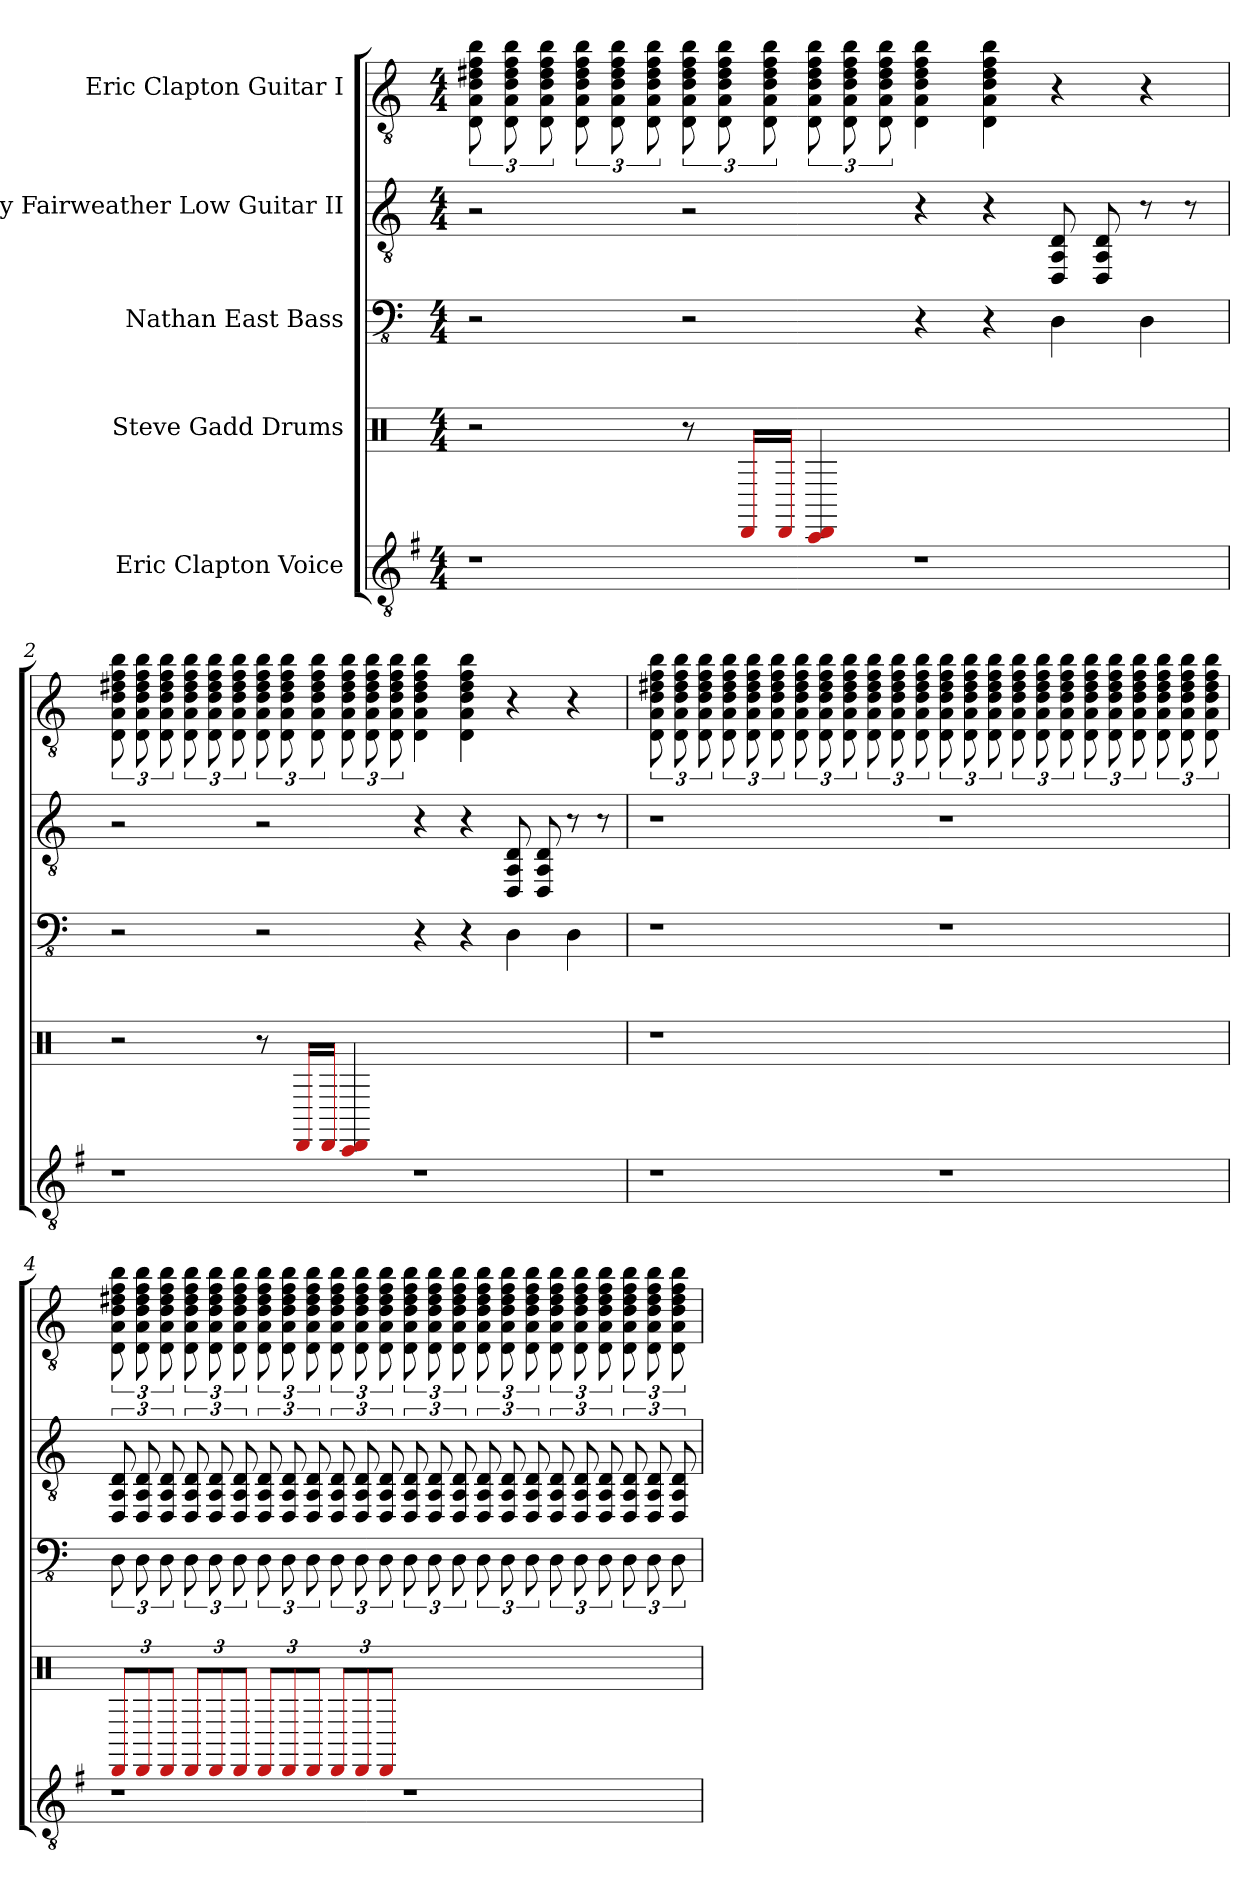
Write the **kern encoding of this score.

**kern	**kern	**kern	**kern	**kern
*part5	*part4	*part3	*part2	*part1
*staff5	*staff4	*staff3	*staff2	*staff1
*I"Eric Clapton Voice	*I"Steve Gadd Drums	*I"Nathan East Bass	*I"Andy Fairweather Low Guitar II	*I"Eric Clapton Guitar I
*stria5	*	*stria5	*stria6	*stria6
*clefGv2	*clefX	*clefFv4	*clefGv2	*clefGv2
*ITrd4c7	*	*	*	*
*k[]	*k[]	*k[]	*k[]	*k[]
*M4/4	*M4/4	*M4/4	*M4/4	*M4/4
*MM100	*MM100	*MM100	*MM100	*MM100
=1	=1	=1	=1	=1
1r	2r	2r	2r	12dd 12a 12f# 12d 12A 12D
.	.	.	.	12dd 12a 12f# 12d 12A 12D
.	.	.	.	12dd 12a 12f# 12d 12A 12D
.	.	.	.	12dd 12a 12f# 12d 12A 12D
.	.	.	.	12dd 12a 12f# 12d 12A 12D
.	.	.	.	12dd 12a 12f# 12d 12A 12D
.	8r	2r	2r	12dd 12a 12f# 12d 12A 12D
.	.	.	.	12dd 12a 12f# 12d 12A 12D
.	16DD/LL	.	.	.
.	.	.	.	12dd 12a 12f# 12d 12A 12D
.	16DD/JJ	.	.	.
.	4CC 4DD	.	.	12dd 12a 12f# 12d 12A 12D
.	.	.	.	12dd 12a 12f# 12d 12A 12D
.	.	.	.	12dd 12a 12f# 12d 12A 12D
1r	1ryy	4r	4r	4dd 4a 4f# 4d 4A 4D
.	.	4r	4r	4dd 4a 4f# 4d 4A 4D
.	.	4DD	8D 8AA 8DD	4r
.	.	.	8D 8AA 8DD	.
.	.	4DD	8r	4r
.	.	.	8r	.
=2	=2	=2	=2	=2
1r	2r	2r	2r	12dd 12a 12f# 12d 12A 12D
.	.	.	.	12dd 12a 12f# 12d 12A 12D
.	.	.	.	12dd 12a 12f# 12d 12A 12D
.	.	.	.	12dd 12a 12f# 12d 12A 12D
.	.	.	.	12dd 12a 12f# 12d 12A 12D
.	.	.	.	12dd 12a 12f# 12d 12A 12D
.	8r	2r	2r	12dd 12a 12f# 12d 12A 12D
.	.	.	.	12dd 12a 12f# 12d 12A 12D
.	16DD/LL	.	.	.
.	.	.	.	12dd 12a 12f# 12d 12A 12D
.	16DD/JJ	.	.	.
.	4CC 4DD	.	.	12dd 12a 12f# 12d 12A 12D
.	.	.	.	12dd 12a 12f# 12d 12A 12D
.	.	.	.	12dd 12a 12f# 12d 12A 12D
1r	1ryy	4r	4r	4dd 4a 4f# 4d 4A 4D
.	.	4r	4r	4dd 4a 4f# 4d 4A 4D
.	.	4DD	8D 8AA 8DD	4r
.	.	.	8D 8AA 8DD	.
.	.	4DD	8r	4r
.	.	.	8r	.
=3	=3	=3	=3	=3
1r	1r	1r	1r	12dd 12a 12f# 12d 12A 12D
.	.	.	.	12dd 12a 12f# 12d 12A 12D
.	.	.	.	12dd 12a 12f# 12d 12A 12D
.	.	.	.	12dd 12a 12f# 12d 12A 12D
.	.	.	.	12dd 12a 12f# 12d 12A 12D
.	.	.	.	12dd 12a 12f# 12d 12A 12D
.	.	.	.	12dd 12a 12f# 12d 12A 12D
.	.	.	.	12dd 12a 12f# 12d 12A 12D
.	.	.	.	12dd 12a 12f# 12d 12A 12D
.	.	.	.	12dd 12a 12f# 12d 12A 12D
.	.	.	.	12dd 12a 12f# 12d 12A 12D
.	.	.	.	12dd 12a 12f# 12d 12A 12D
1r	1ryy	1r	1r	12dd 12a 12f# 12d 12A 12D
.	.	.	.	12dd 12a 12f# 12d 12A 12D
.	.	.	.	12dd 12a 12f# 12d 12A 12D
.	.	.	.	12dd 12a 12f# 12d 12A 12D
.	.	.	.	12dd 12a 12f# 12d 12A 12D
.	.	.	.	12dd 12a 12f# 12d 12A 12D
.	.	.	.	12dd 12a 12f# 12d 12A 12D
.	.	.	.	12dd 12a 12f# 12d 12A 12D
.	.	.	.	12dd 12a 12f# 12d 12A 12D
.	.	.	.	12dd 12a 12f# 12d 12A 12D
.	.	.	.	12dd 12a 12f# 12d 12A 12D
.	.	.	.	12dd 12a 12f# 12d 12A 12D
=4	=4	=4	=4	=4
1r	12DD/L	12DD	12D 12AA 12DD	12dd 12a 12f# 12d 12A 12D
.	12DD/	12DD	12D 12AA 12DD	12dd 12a 12f# 12d 12A 12D
.	12DD/J	12DD	12D 12AA 12DD	12dd 12a 12f# 12d 12A 12D
.	12DD/L	12DD	12D 12AA 12DD	12dd 12a 12f# 12d 12A 12D
.	12DD/	12DD	12D 12AA 12DD	12dd 12a 12f# 12d 12A 12D
.	12DD/J	12DD	12D 12AA 12DD	12dd 12a 12f# 12d 12A 12D
.	12DD/L	12DD	12D 12AA 12DD	12dd 12a 12f# 12d 12A 12D
.	12DD/	12DD	12D 12AA 12DD	12dd 12a 12f# 12d 12A 12D
.	12DD/J	12DD	12D 12AA 12DD	12dd 12a 12f# 12d 12A 12D
.	12DD/L	12DD	12D 12AA 12DD	12dd 12a 12f# 12d 12A 12D
.	12DD/	12DD	12D 12AA 12DD	12dd 12a 12f# 12d 12A 12D
.	12DD/J	12DD	12D 12AA 12DD	12dd 12a 12f# 12d 12A 12D
1r	1ryy	12DD	12D 12AA 12DD	12dd 12a 12f# 12d 12A 12D
.	.	12DD	12D 12AA 12DD	12dd 12a 12f# 12d 12A 12D
.	.	12DD	12D 12AA 12DD	12dd 12a 12f# 12d 12A 12D
.	.	12DD	12D 12AA 12DD	12dd 12a 12f# 12d 12A 12D
.	.	12DD	12D 12AA 12DD	12dd 12a 12f# 12d 12A 12D
.	.	12DD	12D 12AA 12DD	12dd 12a 12f# 12d 12A 12D
.	.	12DD	12D 12AA 12DD	12dd 12a 12f# 12d 12A 12D
.	.	12DD	12D 12AA 12DD	12dd 12a 12f# 12d 12A 12D
.	.	12DD	12D 12AA 12DD	12dd 12a 12f# 12d 12A 12D
.	.	12DD	12D 12AA 12DD	12dd 12a 12f# 12d 12A 12D
.	.	12DD	12D 12AA 12DD	12dd 12a 12f# 12d 12A 12D
.	.	12DD	12D 12AA 12DD	12dd 12a 12f# 12d 12A 12D
=	=	=	=	=
*-	*-	*-	*-	*-
